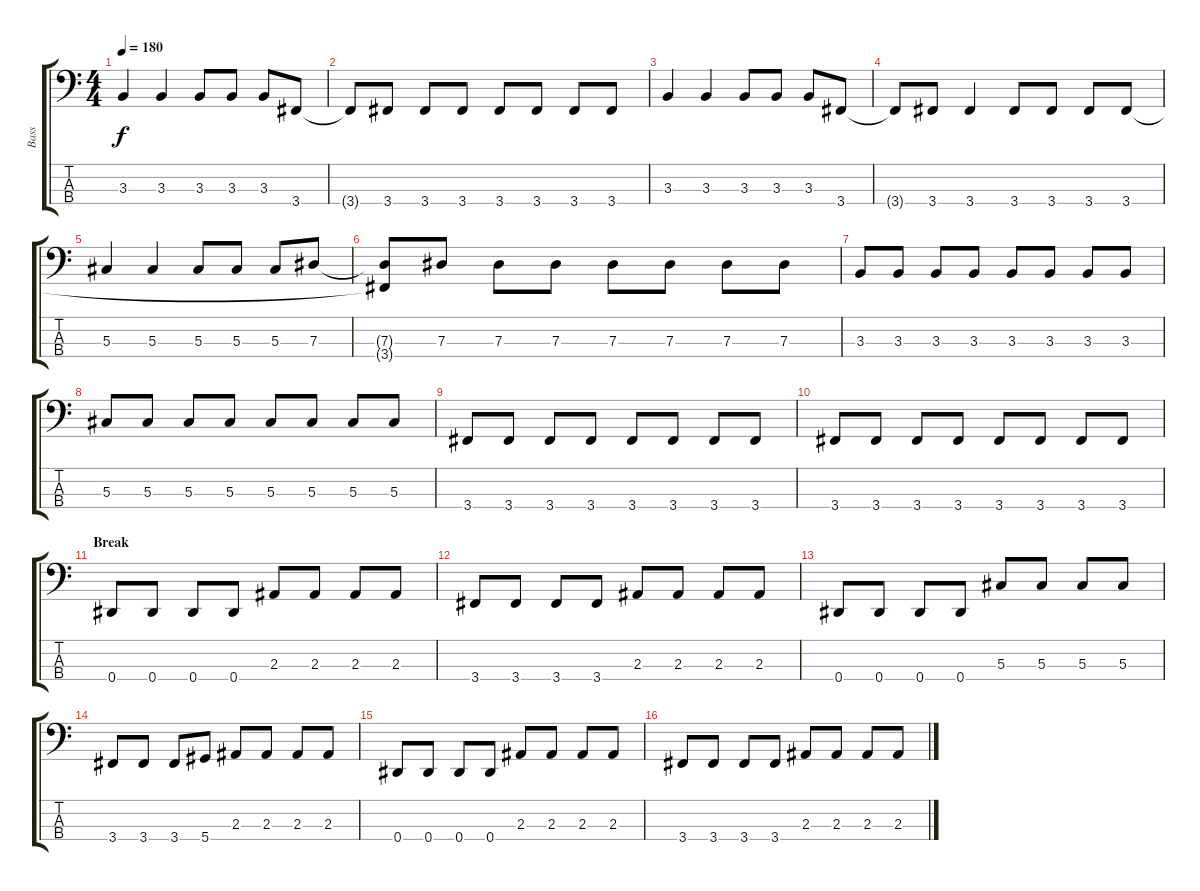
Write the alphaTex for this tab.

\track ("Bass" "Bass") {instrument electricbasspick}
\staff {score tabs}
\tuning (Gb2 Db2 Ab1 Eb1) {hide}
\ts (4 4)
\tempo 180
\clef f4
\ks c
3.3.4{dy f} 3.3.4 3.3.8 3.3.8 3.3.8 3.4.8 |
3.4{t}.8 3.4.8 3.4.8 3.4.8 3.4.8 3.4.8 3.4.8 3.4.8 |
3.3.4 3.3.4 3.3.8 3.3.8 3.3.8 3.4.8 |
3.4{t}.8 3.4.8 3.4.4 3.4.8 3.4.8 3.4.8 3.4.8 |
5.3.4 5.3.4 5.3.8 5.3.8 5.3.8 7.3.8 |
(7.3{t} 3.4{t}).8 7.3.8 7.3.8 7.3.8 7.3.8 7.3.8 7.3.8 7.3.8 |
3.3.8 3.3.8 3.3.8 3.3.8 3.3.8 3.3.8 3.3.8 3.3.8 |
5.3.8 5.3.8 5.3.8 5.3.8 5.3.8 5.3.8 5.3.8 5.3.8 |
3.4.8 3.4.8 3.4.8 3.4.8 3.4.8 3.4.8 3.4.8 3.4.8 |
3.4.8 3.4.8 3.4.8 3.4.8 3.4.8 3.4.8 3.4.8 3.4.8 |
\section ("" "Break")
0.4.8 0.4.8 0.4.8 0.4.8 2.3.8 2.3.8 2.3.8 2.3.8 |
3.4.8 3.4.8 3.4.8 3.4.8 2.3.8 2.3.8 2.3.8 2.3.8 |
0.4.8 0.4.8 0.4.8 0.4.8 5.3.8 5.3.8 5.3.8 5.3.8 |
3.4.8 3.4.8 3.4.8 5.4.8 2.3.8 2.3.8 2.3.8 2.3.8 |
0.4.8 0.4.8 0.4.8 0.4.8 2.3.8 2.3.8 2.3.8 2.3.8 |
3.4.8 3.4.8 3.4.8 3.4.8 2.3.8 2.3.8 2.3.8 2.3.8
